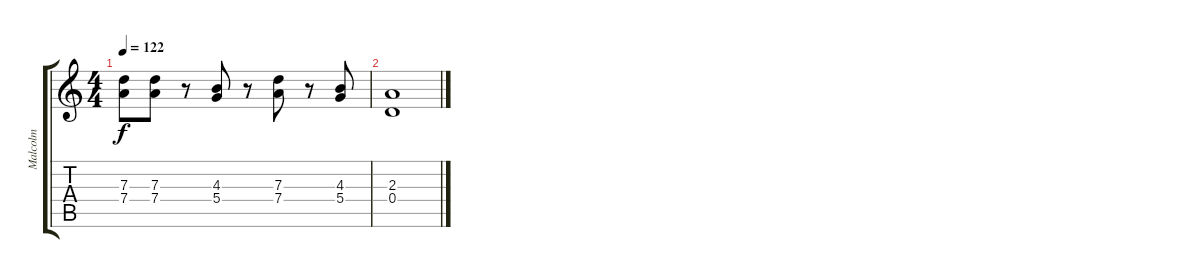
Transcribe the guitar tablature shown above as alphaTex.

\track ("Malcolm" "Malcolm") {instrument distortionguitar}
\staff {score tabs}
\tuning (E4 B3 G3 D3 A2 E2) {hide}
\ts (4 4)
\tempo 122
\clef g2
\ks c
(7.3 7.4).8{dy f} (7.3 7.4).8 r.8 (4.3 5.4).8 r.8 (7.3 7.4).8 r.8 (4.3 5.4).8 |
(2.3 0.4).1
